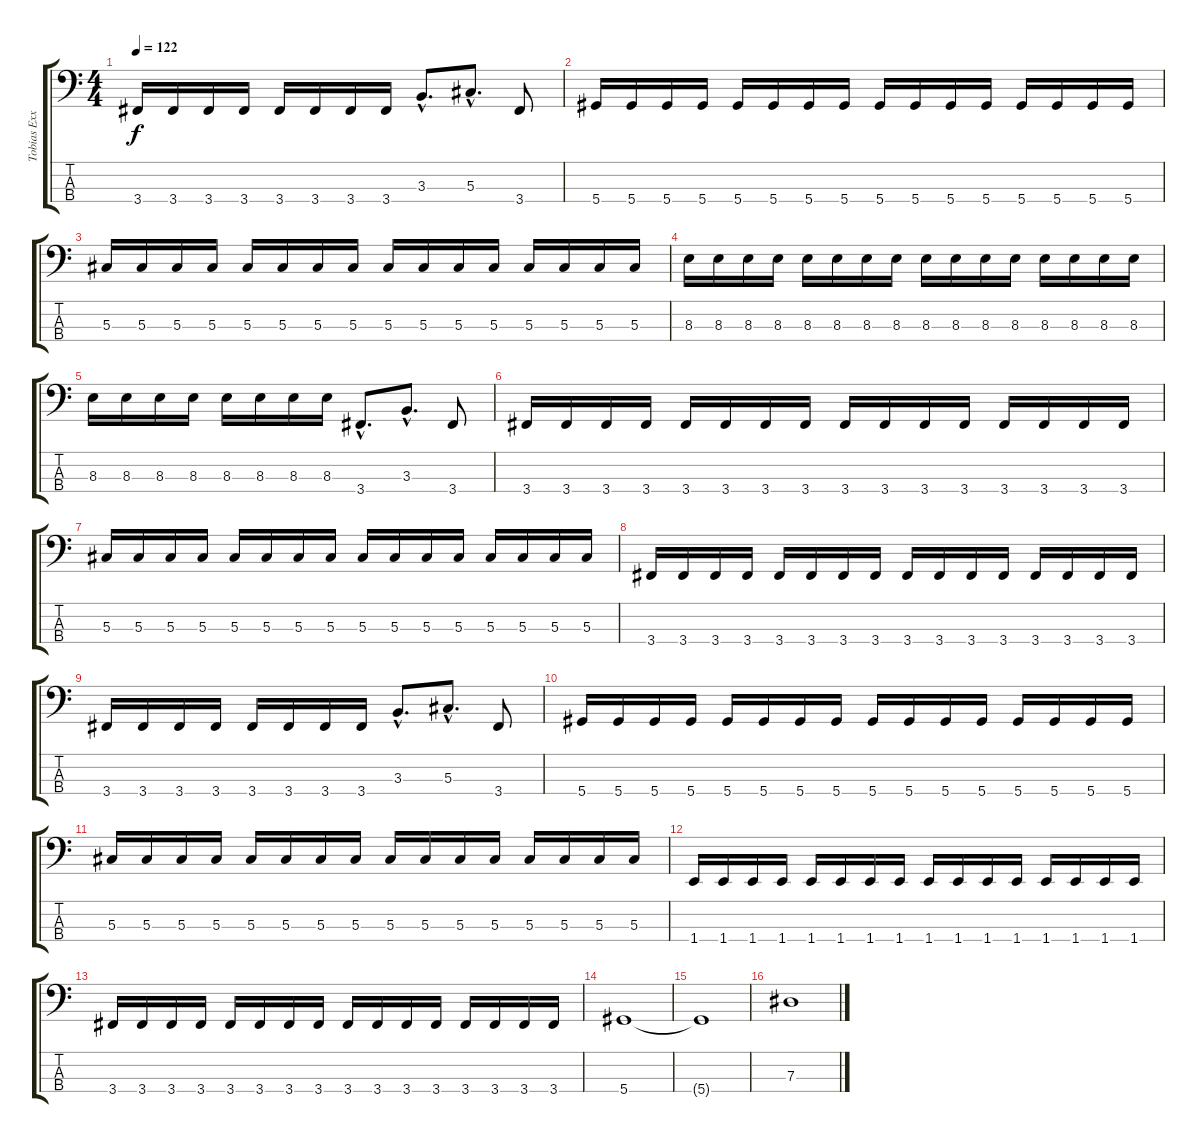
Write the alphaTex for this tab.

\track ("Tobias Exxel" "Tobias Exx") {instrument electricbassfinger}
\staff {score tabs}
\tuning (Gb2 Db2 Ab1 Eb1) {hide}
\ts (4 4)
\tempo 122
\clef f4
\ks c
3.4.16{dy f} 3.4.16 3.4.16 3.4.16 3.4.16 3.4.16 3.4.16 3.4.16 3.3{hac}.8{d} 5.3{hac}.8{d} 3.4.8 |
5.4.16 5.4.16 5.4.16 5.4.16 5.4.16 5.4.16 5.4.16 5.4.16 5.4.16 5.4.16 5.4.16 5.4.16 5.4.16 5.4.16 5.4.16 5.4.16 |
5.3.16 5.3.16 5.3.16 5.3.16 5.3.16 5.3.16 5.3.16 5.3.16 5.3.16 5.3.16 5.3.16 5.3.16 5.3.16 5.3.16 5.3.16 5.3.16 |
8.3.16 8.3.16 8.3.16 8.3.16 8.3.16 8.3.16 8.3.16 8.3.16 8.3.16 8.3.16 8.3.16 8.3.16 8.3.16 8.3.16 8.3.16 8.3.16 |
8.3.16 8.3.16 8.3.16 8.3.16 8.3.16 8.3.16 8.3.16 8.3.16 3.4{hac}.8{d} 3.3{hac}.8{d} 3.4.8 |
3.4.16 3.4.16 3.4.16 3.4.16 3.4.16 3.4.16 3.4.16 3.4.16 3.4.16 3.4.16 3.4.16 3.4.16 3.4.16 3.4.16 3.4.16 3.4.16 |
5.3.16 5.3.16 5.3.16 5.3.16 5.3.16 5.3.16 5.3.16 5.3.16 5.3.16 5.3.16 5.3.16 5.3.16 5.3.16 5.3.16 5.3.16 5.3.16 |
3.4.16 3.4.16 3.4.16 3.4.16 3.4.16 3.4.16 3.4.16 3.4.16 3.4.16 3.4.16 3.4.16 3.4.16 3.4.16 3.4.16 3.4.16 3.4.16 |
3.4.16 3.4.16 3.4.16 3.4.16 3.4.16 3.4.16 3.4.16 3.4.16 3.3{hac}.8{d} 5.3{hac}.8{d} 3.4.8 |
5.4.16 5.4.16 5.4.16 5.4.16 5.4.16 5.4.16 5.4.16 5.4.16 5.4.16 5.4.16 5.4.16 5.4.16 5.4.16 5.4.16 5.4.16 5.4.16 |
5.3.16 5.3.16 5.3.16 5.3.16 5.3.16 5.3.16 5.3.16 5.3.16 5.3.16 5.3.16 5.3.16 5.3.16 5.3.16 5.3.16 5.3.16 5.3.16 |
1.4.16 1.4.16 1.4.16 1.4.16 1.4.16 1.4.16 1.4.16 1.4.16 1.4.16 1.4.16 1.4.16 1.4.16 1.4.16 1.4.16 1.4.16 1.4.16 |
3.4.16 3.4.16 3.4.16 3.4.16 3.4.16 3.4.16 3.4.16 3.4.16 3.4.16 3.4.16 3.4.16 3.4.16 3.4.16 3.4.16 3.4.16 3.4.16 |
5.4.1 |
5.4{t}.1 |
7.3.1
